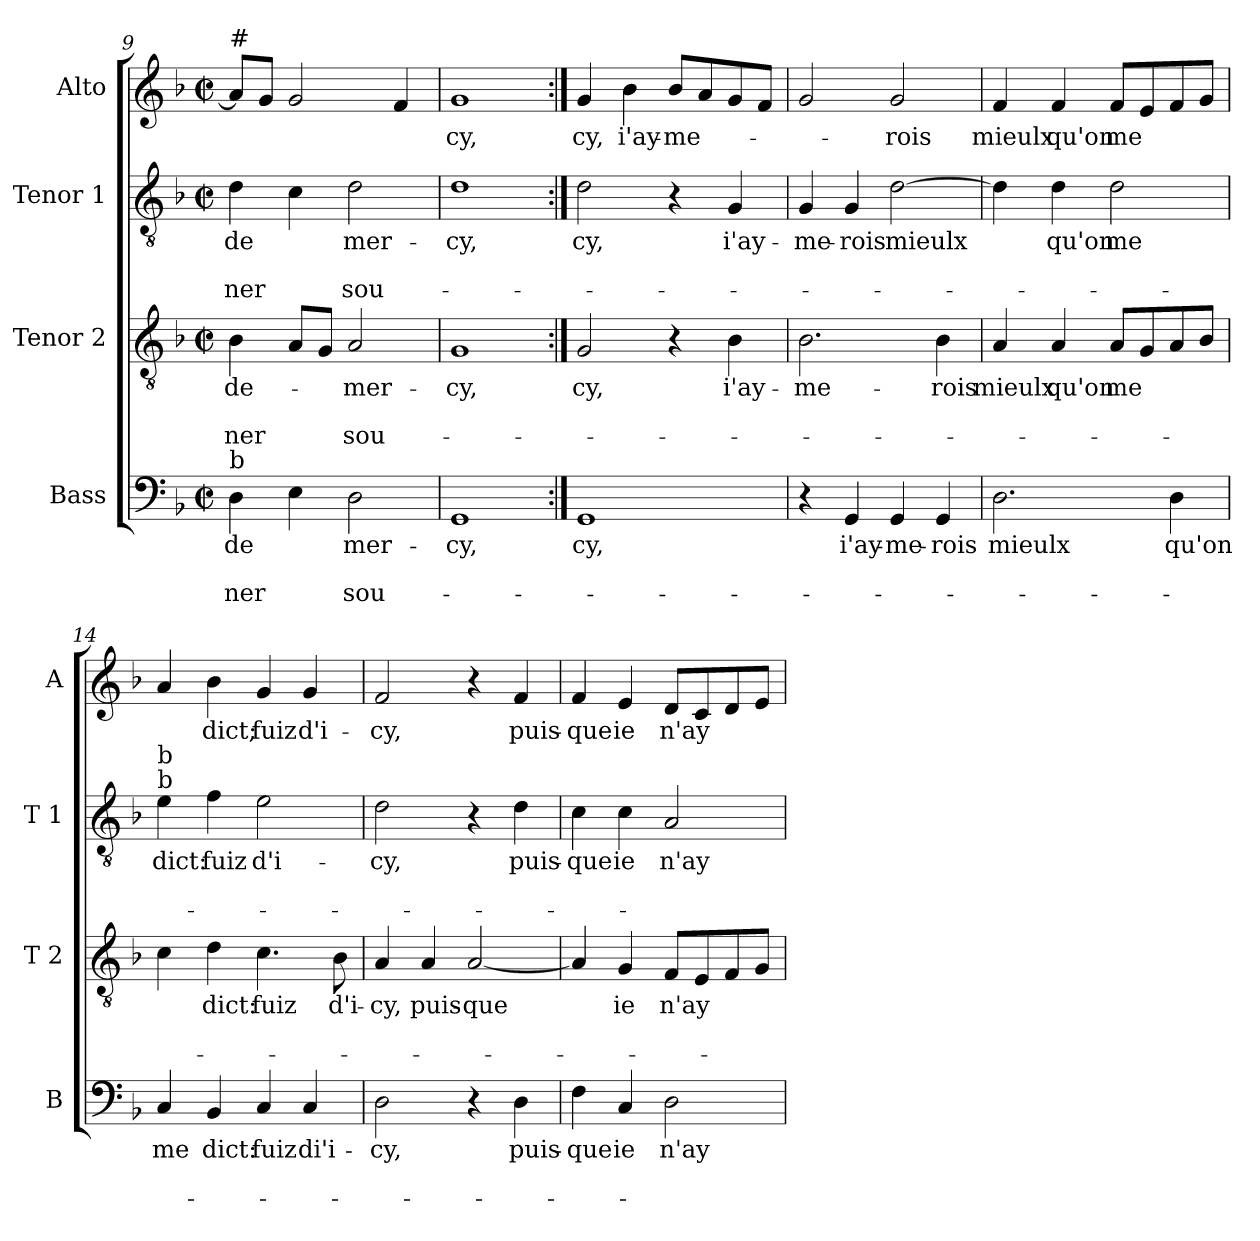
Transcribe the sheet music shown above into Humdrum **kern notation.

**kern	**text	**text	**text	**kern	**text	**text	**text	**kern	**text	**text	**text	**kern	**text
*part4	*part4	*part4	*part4	*part3	*part3	*part3	*part3	*part2	*part2	*part2	*part2	*part1	*part1
*staff4	*staff4	*staff4	*staff4	*staff3	*staff3	*staff3	*staff3	*staff2	*staff2	*staff2	*staff2	*staff1	*staff1
*I"Bass	*	*	*	*I"Tenor 2	*	*	*	*I"Tenor 1	*	*	*	*I"Alto	*
*I'B	*	*	*	*I'T 2	*	*	*	*I'T 1	*	*	*	*I'A	*
*clefF4	*	*	*	*clefGv2	*	*	*	*clefGv2	*	*	*	*clefG2	*
*k[b-]	*	*	*	*k[b-]	*	*	*	*k[b-]	*	*	*	*k[b-]	*
*F:	*	*	*	*F:	*	*	*	*F:	*	*	*	*F:	*
*M2/2	*	*	*	*M2/2	*	*	*	*M2/2	*	*	*	*M2/2	*
*met(c|)	*	*	*	*met(c|)	*	*	*	*met(c|)	*	*	*	*met(c|)	*
=9	=9	=9	=9	=9	=9	=9	=9	=9	=9	=9	=9	=9	=9
!	!	!	!	!	!	!	!	!	!	!	!	!LO:TX:a:t=#	!
!LO:TX:a:t=b	!	!	!	!	!	!	!	!	!	!	!	!	!
!	!LO:LY:b	!	!LO:LY:b	!	!LO:LY:b	!	!LO:LY:b	!	!LO:LY:b	!	!LO:LY:b	!	!
4D\	de	.	-ner	4B-\	de-	.	-ner	4d\	de	.	-ner	8a/L]	.
.	.	.	.	.	.	.	.	.	.	.	.	8g/J	.
4E\	.	.	.	8A/L	.	.	.	4c\	.	.	.	2g/	.
.	.	.	.	8G/J	.	.	.	.	.	.	.	.	.
!	!LO:LY:b	!	!LO:LY:b	!	!LO:LY:b	!	!LO:LY:b	!	!LO:LY:b	!	!LO:LY:b	!	!
2D\	mer-	.	sou-	2A/	-mer-	.	sou-	2d\	mer-	.	sou-	.	.
.	.	.	.	.	.	.	.	.	.	.	.	4f/	.
=10	=10	=10	=10	=10	=10	=10	=10	=10	=10	=10	=10	=10	=10
!	!LO:LY:b	!	!	!	!LO:LY:b	!	!	!	!LO:LY:b	!	!	!	!LO:LY:b
1GG	-cy,	.	.	1G	-cy,	.	.	1d	-cy,	.	.	1g	-cy,
!!LO:PB:g=z
=11:|!	=11:|!	=11:|!	=11:|!	=11:|!	=11:|!	=11:|!	=11:|!	=11:|!	=11:|!	=11:|!	=11:|!	=11:|!	=11:|!
!	!LO:LY:b	!	!	!	!LO:LY:b	!	!	!	!LO:LY:b	!	!	!	!LO:LY:b
1GG	cy,	.	.	2G/	cy,	.	.	2d\	cy,	.	.	4g/	cy,
!	!	!	!	!	!	!	!	!	!	!	!	!	!LO:LY:b
.	.	.	.	.	.	.	.	.	.	.	.	4b-\	i'ay-
!	!	!	!	!	!	!	!	!	!	!	!	!	!LO:LY:b
.	.	.	.	4r	.	.	.	4r	.	.	.	8b-/L	-me-
.	.	.	.	.	.	.	.	.	.	.	.	8a/	.
!	!	!	!	!	!LO:LY:b	!	!	!	!LO:LY:b	!	!	!	!
.	.	.	.	4B-\	i'ay-	.	.	4G/	i'ay-	.	.	8g/	.
.	.	.	.	.	.	.	.	.	.	.	.	8f/J	.
=12	=12	=12	=12	=12	=12	=12	=12	=12	=12	=12	=12	=12	=12
!	!	!	!	!	!LO:LY:b	!	!	!	!LO:LY:b	!	!	!	!
4r	.	.	.	2.B-\	-me-	.	.	4G/	-me-	.	.	2g/	.
!	!LO:LY:b	!	!	!	!	!	!	!	!LO:LY:b	!	!	!	!
4GG/	i'ay-	.	.	.	.	.	.	4G/	-rois	.	.	.	.
!	!LO:LY:b	!	!	!	!	!	!	!	!LO:LY:b	!	!	!	!LO:LY:b
4GG/	-me-	.	.	.	.	.	.	[2d\	mieulx	.	.	2g/	-rois
!	!LO:LY:b	!	!	!	!LO:LY:b	!	!	!	!	!	!	!	!
4GG/	-rois	.	.	4B-\	-rois	.	.	.	.	.	.	.	.
=13	=13	=13	=13	=13	=13	=13	=13	=13	=13	=13	=13	=13	=13
!	!LO:LY:b	!	!	!	!LO:LY:b	!	!	!	!	!	!	!	!LO:LY:b
2.D\	mieulx	.	.	4A/	mieulx	.	.	4d\]	.	.	.	4f/	mieulx
!	!	!	!	!	!LO:LY:b	!	!	!	!LO:LY:b	!	!	!	!LO:LY:b
.	.	.	.	4A/	qu'on	.	.	4d\	qu'on	.	.	4f/	qu'on
!	!	!	!	!	!LO:LY:b	!	!	!	!LO:LY:b	!	!	!	!LO:LY:b
.	.	.	.	8A/L	me	.	.	2d\	me	.	.	8f/L	me
.	.	.	.	8G/	.	.	.	.	.	.	.	8e/	.
!	!LO:LY:b	!	!	!	!	!	!	!	!	!	!	!	!
4D\	qu'on	.	.	8A/	.	.	.	.	.	.	.	8f/	.
.	.	.	.	8B-/J	.	.	.	.	.	.	.	8g/J	.
=14	=14	=14	=14	=14	=14	=14	=14	=14	=14	=14	=14	=14	=14
!	!	!	!	!	!	!	!	!LO:TX:a:t=b	!	!	!	!	!
!	!	!	!	!	!	!	!	!LO:TX:a:t=b	!	!	!	!	!
!	!LO:LY:b	!	!	!	!	!	!	!	!LO:LY:b	!	!	!	!
4C/	me	.	.	4c\	.	.	.	4e\	dict:	.	.	4a/	.
!	!LO:LY:b	!	!	!	!LO:LY:b	!	!	!	!LO:LY:b	!	!	!	!LO:LY:b
4BB-/	dict:	.	.	4d\	dict:	.	.	4f\	fuiz	.	.	4b-\	dict;
!	!LO:LY:b	!	!	!	!LO:LY:b	!	!	!	!LO:LY:b	!	!	!	!LO:LY:b
4C/	fuiz	.	.	4.c\	fuiz	.	.	2e\	d'i-	.	.	4g/	fuiz
!	!LO:LY:b	!	!	!	!	!	!	!	!	!	!	!	!LO:LY:b
4C/	di'i-	.	.	.	.	.	.	.	.	.	.	4g/	d'i-
!	!	!	!	!	!LO:LY:b	!	!	!	!	!	!	!	!
.	.	.	.	8B-\	d'i-	.	.	.	.	.	.	.	.
=15	=15	=15	=15	=15	=15	=15	=15	=15	=15	=15	=15	=15	=15
!	!LO:LY:b	!	!	!	!LO:LY:b	!	!	!	!LO:LY:b	!	!	!	!LO:LY:b
2D\	-cy,	.	.	4A/	-cy,	.	.	2d\	-cy,	.	.	2f/	-cy,
!	!	!	!	!	!LO:LY:b	!	!	!	!	!	!	!	!
.	.	.	.	4A/	puis-	.	.	.	.	.	.	.	.
!	!	!	!	!	!LO:LY:b	!	!	!	!	!	!	!	!
4r	.	.	.	[2A/	-que	.	.	4r	.	.	.	4r	.
!	!LO:LY:b	!	!	!	!	!	!	!	!LO:LY:b	!	!	!	!LO:LY:b
4D\	puis-	.	.	.	.	.	.	4d\	puis-	.	.	4f/	puis-
!!LO:LB:g=z
=16	=16	=16	=16	=16	=16	=16	=16	=16	=16	=16	=16	=16	=16
!	!LO:LY:b	!	!	!	!	!	!	!	!LO:LY:b	!	!	!	!LO:LY:b
4F\	-que	.	.	4A/]	.	.	.	4c\	-que	.	.	4f/	-que
!	!LO:LY:b	!	!	!	!LO:LY:b	!	!	!	!LO:LY:b	!	!	!	!LO:LY:b
4C/	ie	.	.	4G/	ie	.	.	4c\	ie	.	.	4e/	ie
!	!LO:LY:b	!	!	!	!LO:LY:b	!	!	!	!LO:LY:b	!	!	!	!LO:LY:b
2D\	n'ay	.	.	8F/L	n'ay	.	.	2A/	n'ay	.	.	8d/L	n'ay
.	.	.	.	8E/	.	.	.	.	.	.	.	8c/	.
.	.	.	.	8F/	.	.	.	.	.	.	.	8d/	.
.	.	.	.	8G/J	.	.	.	.	.	.	.	8e/J	.
=	=	=	=	=	=	=	=	=	=	=	=	=	=
*-	*-	*-	*-	*-	*-	*-	*-	*-	*-	*-	*-	*-	*-
